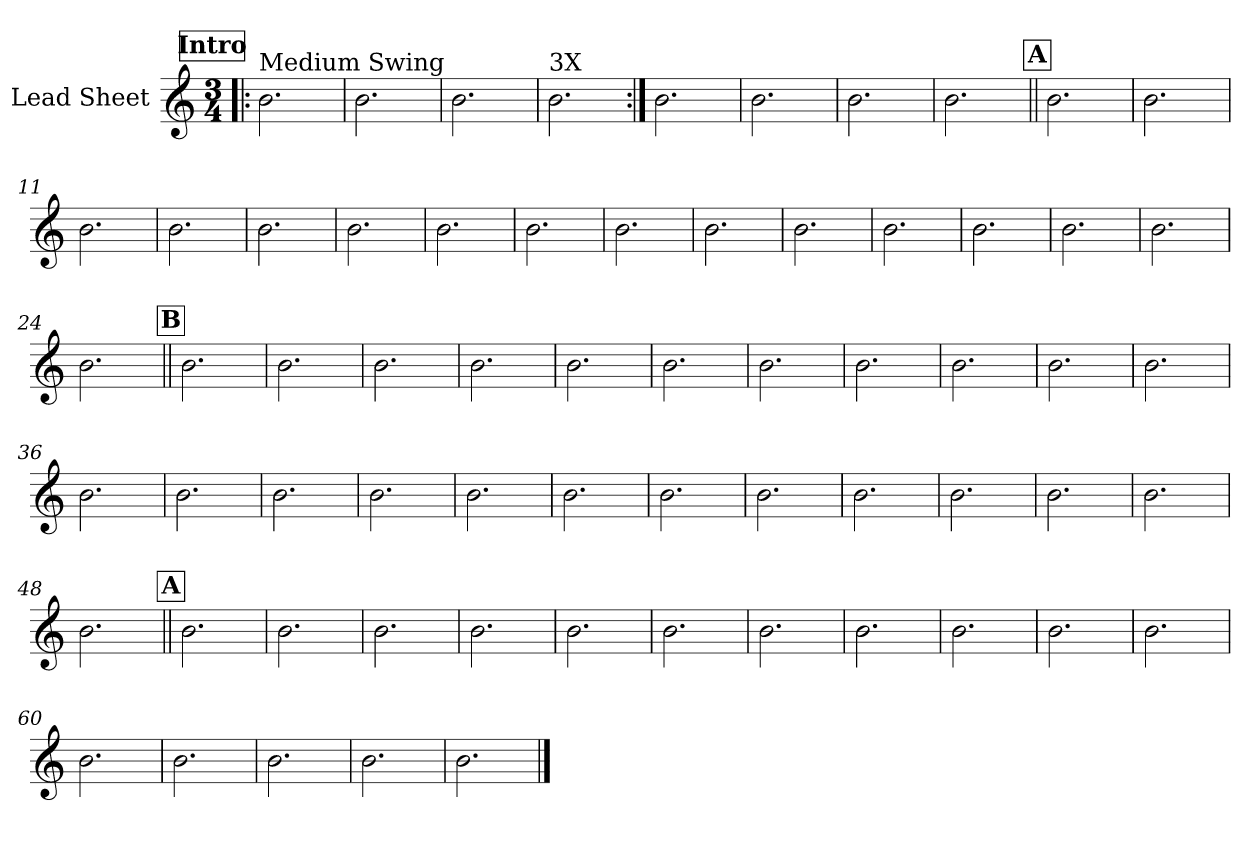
**kern
*part1
*staff1
*I"Lead Sheet
*clefG2
*k[]
*M3/4
!!LO:REH:place=s1:a:fs=14:t=Intro
=1!|:
!LO:TX:a:t=Medium Swing
2.b\
=2
2.b\
=3
2.b\
=4
!LO:TX:a:t=3X
2.b\
=5:|!
2.b\
=6
2.b\
=7
2.b\
=8
2.b\
!!LO:LB:g=z
!!LO:REH:place=s1:a:fs=14:t=A
=9||
2.b\
=10
2.b\
=11
2.b\
=12
2.b\
=13
2.b\
=14
2.b\
=15
2.b\
=16
2.b\
!!LO:LB:g=z
=17
2.b\
=18
2.b\
=19
2.b\
=20
2.b\
=21
2.b\
=22
2.b\
=23
2.b\
=24
2.b\
!!LO:LB:g=z
!!LO:REH:place=s1:a:fs=14:t=B
=25||
2.b\
=26
2.b\
=27
2.b\
=28
2.b\
=29
2.b\
=30
2.b\
=31
2.b\
=32
2.b\
!!LO:LB:g=z
=33
2.b\
=34
2.b\
=35
2.b\
=36
2.b\
=37
2.b\
=38
2.b\
=39
2.b\
=40
2.b\
!!LO:LB:g=z
=41
2.b\
=42
2.b\
=43
2.b\
=44
2.b\
=45
2.b\
=46
2.b\
=47
2.b\
=48
2.b\
!!LO:LB:g=z
!!LO:REH:place=s1:a:fs=14:t=A
=49||
2.b\
=50
2.b\
=51
2.b\
=52
2.b\
=53
2.b\
=54
2.b\
=55
2.b\
=56
2.b\
!!LO:LB:g=z
=57
2.b\
=58
2.b\
=59
2.b\
=60
2.b\
=61
2.b\
=62
2.b\
=63
2.b\
=64
2.b\
==
*-
